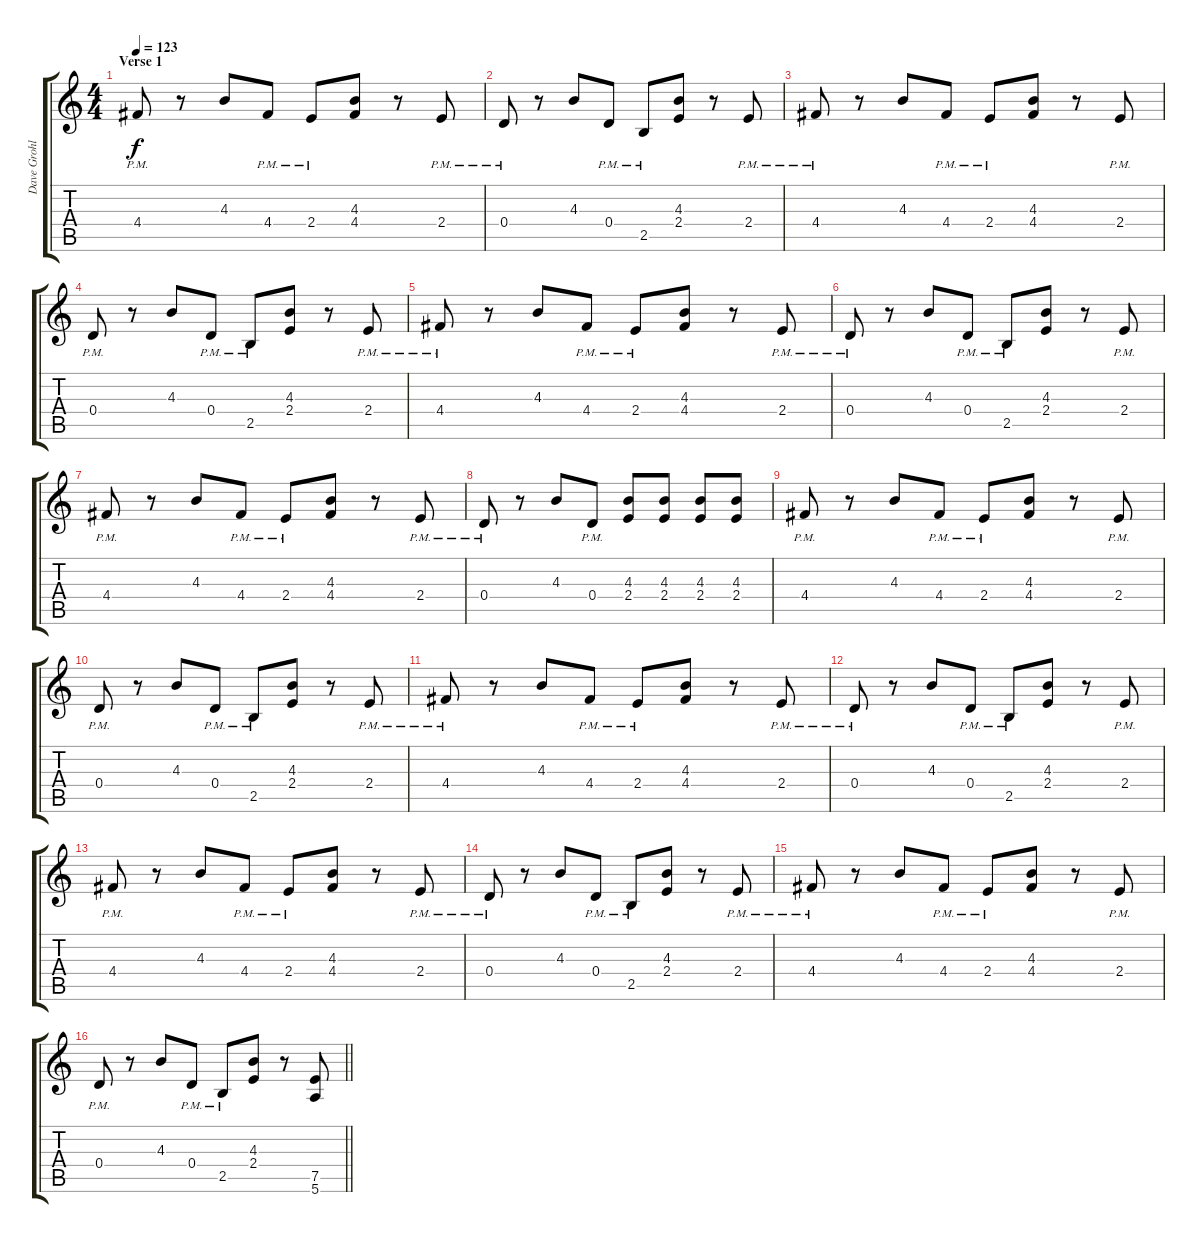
\track ("Dave Grohl (Rhytm guitar)" "Dave Grohl") {instrument distortionguitar}
\staff {score tabs}
\tuning (E4 B3 G3 D3 A2 E2) {hide}
\ts (4 4)
\section ("" "Verse 1")
\tempo 123
\clef g2
\ks c
4.4{pm}.8{dy f} r.8 4.3.8 4.4{pm}.8 2.4{pm}.8 (4.3 4.4).8 r.8 2.4{pm}.8 |
0.4{pm}.8 r.8 4.3.8 0.4{pm}.8 2.5{pm}.8 (4.3 2.4).8 r.8 2.4{pm}.8 |
4.4{pm}.8 r.8 4.3.8 4.4{pm}.8 2.4{pm}.8 (4.3 4.4).8 r.8 2.4{pm}.8 |
0.4{pm}.8 r.8 4.3.8 0.4{pm}.8 2.5{pm}.8 (4.3 2.4).8 r.8 2.4{pm}.8 |
4.4{pm}.8 r.8 4.3.8 4.4{pm}.8 2.4{pm}.8 (4.3 4.4).8 r.8 2.4{pm}.8 |
0.4{pm}.8 r.8 4.3.8 0.4{pm}.8 2.5{pm}.8 (4.3 2.4).8 r.8 2.4{pm}.8 |
4.4{pm}.8 r.8 4.3.8 4.4{pm}.8 2.4{pm}.8 (4.3 4.4).8 r.8 2.4{pm}.8 |
0.4{pm}.8 r.8 4.3.8 0.4{pm}.8 (4.3 2.4).8 (4.3 2.4).8 (4.3 2.4).8 (4.3 2.4).8 |
4.4{pm}.8 r.8 4.3.8 4.4{pm}.8 2.4{pm}.8 (4.3 4.4).8 r.8 2.4{pm}.8 |
0.4{pm}.8 r.8 4.3.8 0.4{pm}.8 2.5{pm}.8 (4.3 2.4).8 r.8 2.4{pm}.8 |
4.4{pm}.8 r.8 4.3.8 4.4{pm}.8 2.4{pm}.8 (4.3 4.4).8 r.8 2.4{pm}.8 |
0.4{pm}.8 r.8 4.3.8 0.4{pm}.8 2.5{pm}.8 (4.3 2.4).8 r.8 2.4{pm}.8 |
4.4{pm}.8 r.8 4.3.8 4.4{pm}.8 2.4{pm}.8 (4.3 4.4).8 r.8 2.4{pm}.8 |
0.4{pm}.8 r.8 4.3.8 0.4{pm}.8 2.5{pm}.8 (4.3 2.4).8 r.8 2.4{pm}.8 |
4.4{pm}.8 r.8 4.3.8 4.4{pm}.8 2.4{pm}.8 (4.3 4.4).8 r.8 2.4{pm}.8 |
\barLineRight lightlight
0.4{pm}.8 r.8 4.3.8 0.4{pm}.8 2.5{pm}.8 (4.3 2.4).8 r.8 (7.5 5.6).8
